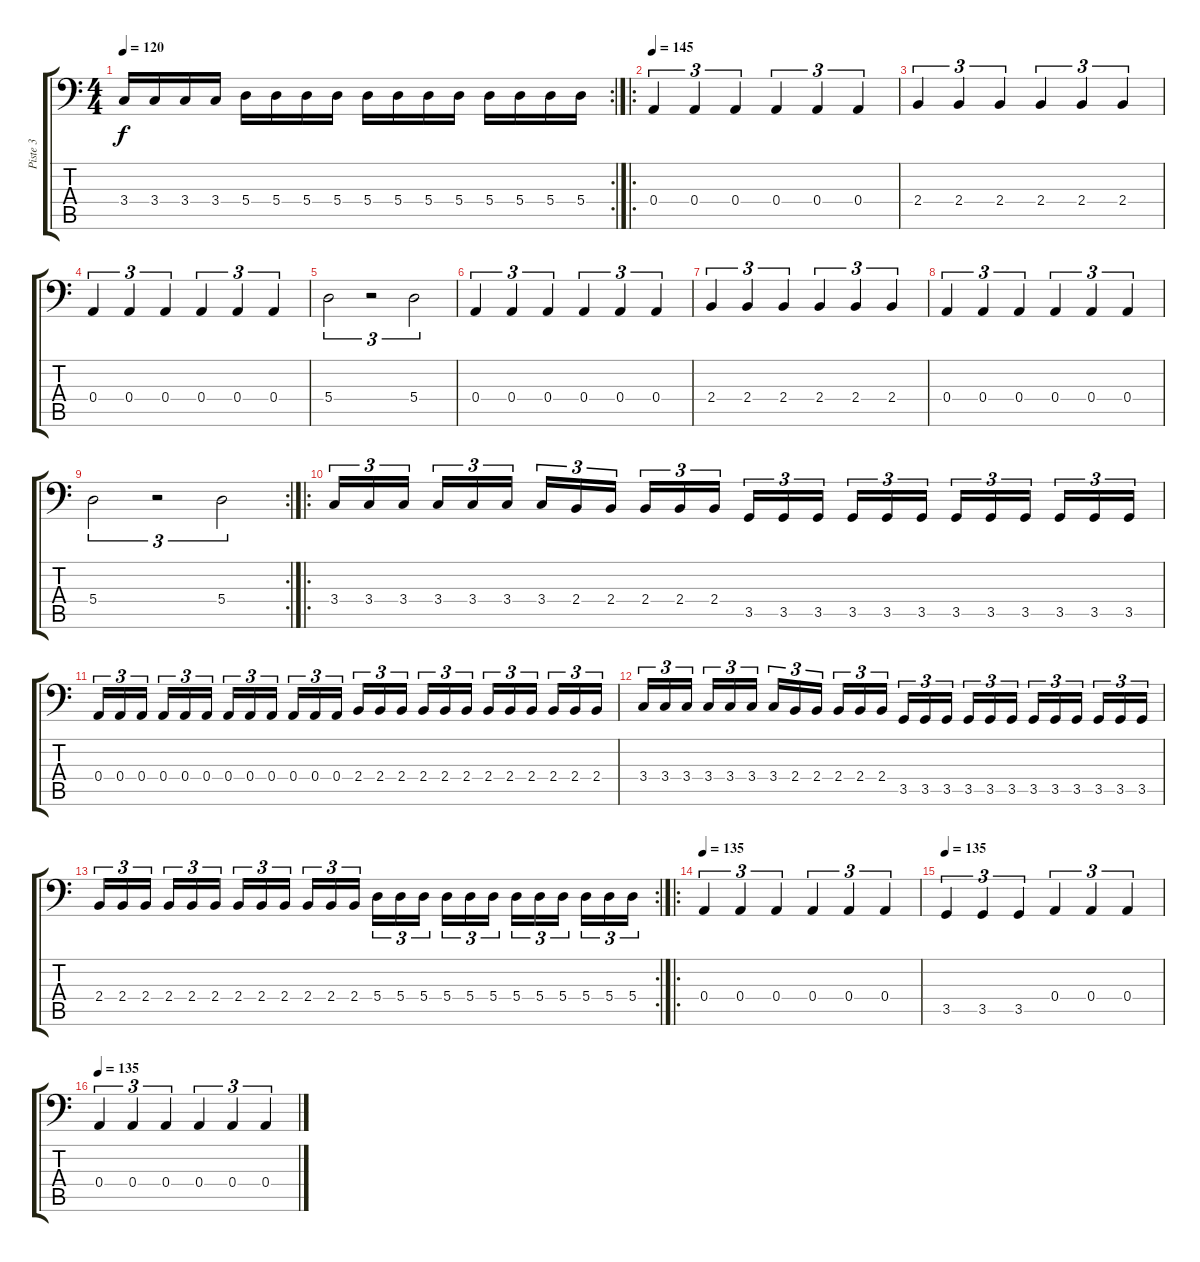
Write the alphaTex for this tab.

\track ("Piste 3" "Piste 3") {instrument electricbassfinger}
\staff {score tabs}
\tuning (C3 G2 D2 A1 E1 B0) {hide}
\rc 2
\ts (4 4)
\tempo 120
\clef f4
\ks c
3.4.16{dy f} 3.4.16 3.4.16 3.4.16 5.4.16 5.4.16 5.4.16 5.4.16 5.4.16 5.4.16 5.4.16 5.4.16 5.4.16 5.4.16 5.4.16 5.4.16 |
\ro
\tempo 145
0.4.4{tu (3 2)} 0.4.4{tu (3 2)} 0.4.4{tu (3 2)} 0.4.4{tu (3 2)} 0.4.4{tu (3 2)} 0.4.4{tu (3 2)} |
2.4.4{tu (3 2)} 2.4.4{tu (3 2)} 2.4.4{tu (3 2)} 2.4.4{tu (3 2)} 2.4.4{tu (3 2)} 2.4.4{tu (3 2)} |
0.4.4{tu (3 2)} 0.4.4{tu (3 2)} 0.4.4{tu (3 2)} 0.4.4{tu (3 2)} 0.4.4{tu (3 2)} 0.4.4{tu (3 2)} |
5.4.2{tu (3 2)} r.2{tu (3 2)} 5.4.2{tu (3 2)} |
0.4.4{tu (3 2)} 0.4.4{tu (3 2)} 0.4.4{tu (3 2)} 0.4.4{tu (3 2)} 0.4.4{tu (3 2)} 0.4.4{tu (3 2)} |
2.4.4{tu (3 2)} 2.4.4{tu (3 2)} 2.4.4{tu (3 2)} 2.4.4{tu (3 2)} 2.4.4{tu (3 2)} 2.4.4{tu (3 2)} |
0.4.4{tu (3 2)} 0.4.4{tu (3 2)} 0.4.4{tu (3 2)} 0.4.4{tu (3 2)} 0.4.4{tu (3 2)} 0.4.4{tu (3 2)} |
\rc 2
5.4.2{tu (3 2)} r.2{tu (3 2)} 5.4.2{tu (3 2)} |
\ro
3.4.16{tu (3 2)} 3.4.16{tu (3 2)} 3.4.16{tu (3 2)} 3.4.16{tu (3 2)} 3.4.16{tu (3 2)} 3.4.16{tu (3 2)} 3.4.16{tu (3 2)} 2.4.16{tu (3 2)} 2.4.16{tu (3 2)} 2.4.16{tu (3 2)} 2.4.16{tu (3 2)} 2.4.16{tu (3 2)} 3.5.16{tu (3 2)} 3.5.16{tu (3 2)} 3.5.16{tu (3 2)} 3.5.16{tu (3 2)} 3.5.16{tu (3 2)} 3.5.16{tu (3 2)} 3.5.16{tu (3 2)} 3.5.16{tu (3 2)} 3.5.16{tu (3 2)} 3.5.16{tu (3 2)} 3.5.16{tu (3 2)} 3.5.16{tu (3 2)} |
0.4.16{tu (3 2)} 0.4.16{tu (3 2)} 0.4.16{tu (3 2)} 0.4.16{tu (3 2)} 0.4.16{tu (3 2)} 0.4.16{tu (3 2)} 0.4.16{tu (3 2)} 0.4.16{tu (3 2)} 0.4.16{tu (3 2)} 0.4.16{tu (3 2)} 0.4.16{tu (3 2)} 0.4.16{tu (3 2)} 2.4.16{tu (3 2)} 2.4.16{tu (3 2)} 2.4.16{tu (3 2)} 2.4.16{tu (3 2)} 2.4.16{tu (3 2)} 2.4.16{tu (3 2)} 2.4.16{tu (3 2)} 2.4.16{tu (3 2)} 2.4.16{tu (3 2)} 2.4.16{tu (3 2)} 2.4.16{tu (3 2)} 2.4.16{tu (3 2)} |
3.4.16{tu (3 2)} 3.4.16{tu (3 2)} 3.4.16{tu (3 2)} 3.4.16{tu (3 2)} 3.4.16{tu (3 2)} 3.4.16{tu (3 2)} 3.4.16{tu (3 2)} 2.4.16{tu (3 2)} 2.4.16{tu (3 2)} 2.4.16{tu (3 2)} 2.4.16{tu (3 2)} 2.4.16{tu (3 2)} 3.5.16{tu (3 2)} 3.5.16{tu (3 2)} 3.5.16{tu (3 2)} 3.5.16{tu (3 2)} 3.5.16{tu (3 2)} 3.5.16{tu (3 2)} 3.5.16{tu (3 2)} 3.5.16{tu (3 2)} 3.5.16{tu (3 2)} 3.5.16{tu (3 2)} 3.5.16{tu (3 2)} 3.5.16{tu (3 2)} |
\rc 2
2.4.16{tu (3 2)} 2.4.16{tu (3 2)} 2.4.16{tu (3 2)} 2.4.16{tu (3 2)} 2.4.16{tu (3 2)} 2.4.16{tu (3 2)} 2.4.16{tu (3 2)} 2.4.16{tu (3 2)} 2.4.16{tu (3 2)} 2.4.16{tu (3 2)} 2.4.16{tu (3 2)} 2.4.16{tu (3 2)} 5.4.16{tu (3 2)} 5.4.16{tu (3 2)} 5.4.16{tu (3 2)} 5.4.16{tu (3 2)} 5.4.16{tu (3 2)} 5.4.16{tu (3 2)} 5.4.16{tu (3 2)} 5.4.16{tu (3 2)} 5.4.16{tu (3 2)} 5.4.16{tu (3 2)} 5.4.16{tu (3 2)} 5.4.16{tu (3 2)} |
\ro
\tempo 135
0.4.4{tu (3 2)} 0.4.4{tu (3 2)} 0.4.4{tu (3 2)} 0.4.4{tu (3 2)} 0.4.4{tu (3 2)} 0.4.4{tu (3 2)} |
\tempo 135
3.5.4{tu (3 2)} 3.5.4{tu (3 2)} 3.5.4{tu (3 2)} 0.4.4{tu (3 2)} 0.4.4{tu (3 2)} 0.4.4{tu (3 2)} |
\tempo 135
0.4.4{tu (3 2)} 0.4.4{tu (3 2)} 0.4.4{tu (3 2)} 0.4.4{tu (3 2)} 0.4.4{tu (3 2)} 0.4.4{tu (3 2)}
